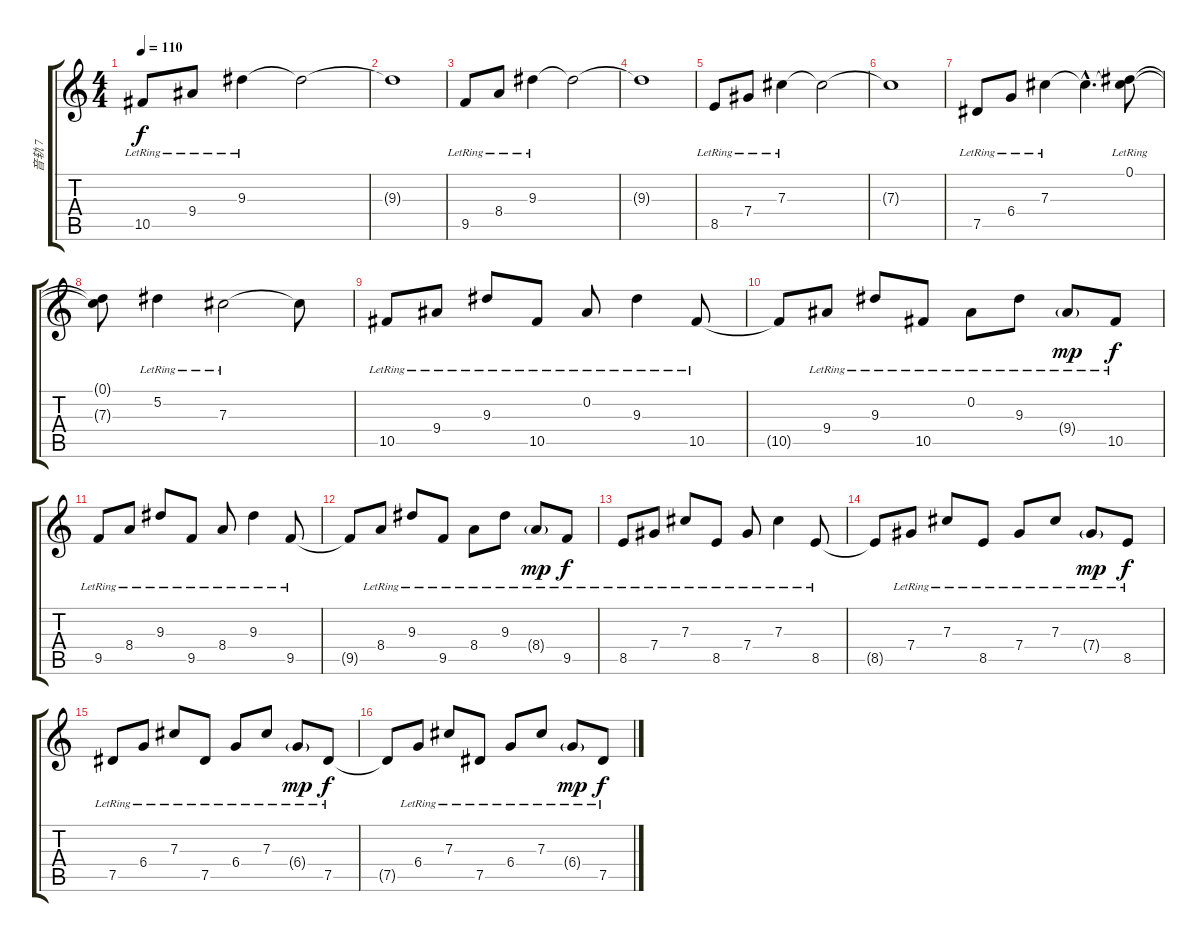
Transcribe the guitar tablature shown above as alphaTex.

\track ("音轨 7" "音轨 7") {instrument acousticguitarsteel}
\staff {score tabs}
\tuning (Eb4 Bb3 Gb3 Db3 Ab2 Eb2) {hide}
\ts (4 4)
\tempo 110
\clef g2
\ks c
10.5{lr}.8{dy f instrument acousticguitarsteel} 9.4{lr}.8 9.3{lr}.4 9.3{t}.2 |
9.3{t}.1 |
9.5{lr}.8 8.4{lr}.8 9.3{lr}.4 9.3{t}.2 |
9.3{t}.1 |
8.5{lr}.8 7.4{lr}.8 7.3{lr}.4 7.3{t}.2 |
7.3{t}.1 |
7.5{lr}.8 6.4{lr}.8 7.3{lr}.4 7.3{hac t}.4{d} (0.1{lr} 7.3{t}).8 |
(0.1{t} 7.3{t}).8 5.2{lr}.4 7.3{lr}.2 7.3{t}.8 |
10.5{lr}.8 9.4{lr}.8 9.3{lr}.8 10.5{lr}.8 0.2{lr}.8 9.3{lr}.4 10.5{lr}.8 |
10.5{t}.8 9.4{lr}.8 9.3{lr}.8 10.5{lr}.8 0.2{lr}.8 9.3{lr}.8 9.4{g lr}.8{dy mp} 10.5{lr}.8{dy f} |
9.5{lr}.8 8.4{lr}.8 9.3{lr}.8 9.5{lr}.8 8.4{lr}.8 9.3{lr}.4 9.5{lr}.8 |
9.5{t}.8 8.4{lr}.8 9.3{lr}.8 9.5{lr}.8 8.4{lr}.8 9.3{lr}.8 8.4{g lr}.8{dy mp} 9.5{lr}.8{dy f} |
8.5{lr}.8 7.4{lr}.8 7.3{lr}.8 8.5{lr}.8 7.4{lr}.8 7.3{lr}.4 8.5{lr}.8 |
8.5{t}.8 7.4{lr}.8 7.3{lr}.8 8.5{lr}.8 7.4{lr}.8 7.3{lr}.8 7.4{g lr}.8{dy mp} 8.5{lr}.8{dy f} |
7.5{lr}.8 6.4{lr}.8 7.3{lr}.8 7.5{lr}.8 6.4{lr}.8 7.3{lr}.8 6.4{g lr}.8{dy mp} 7.5{lr}.8{dy f} |
7.5{t}.8 6.4{lr}.8 7.3{lr}.8 7.5{lr}.8 6.4{lr}.8 7.3{lr}.8 6.4{g lr}.8{dy mp} 7.5{lr}.8{dy f}
